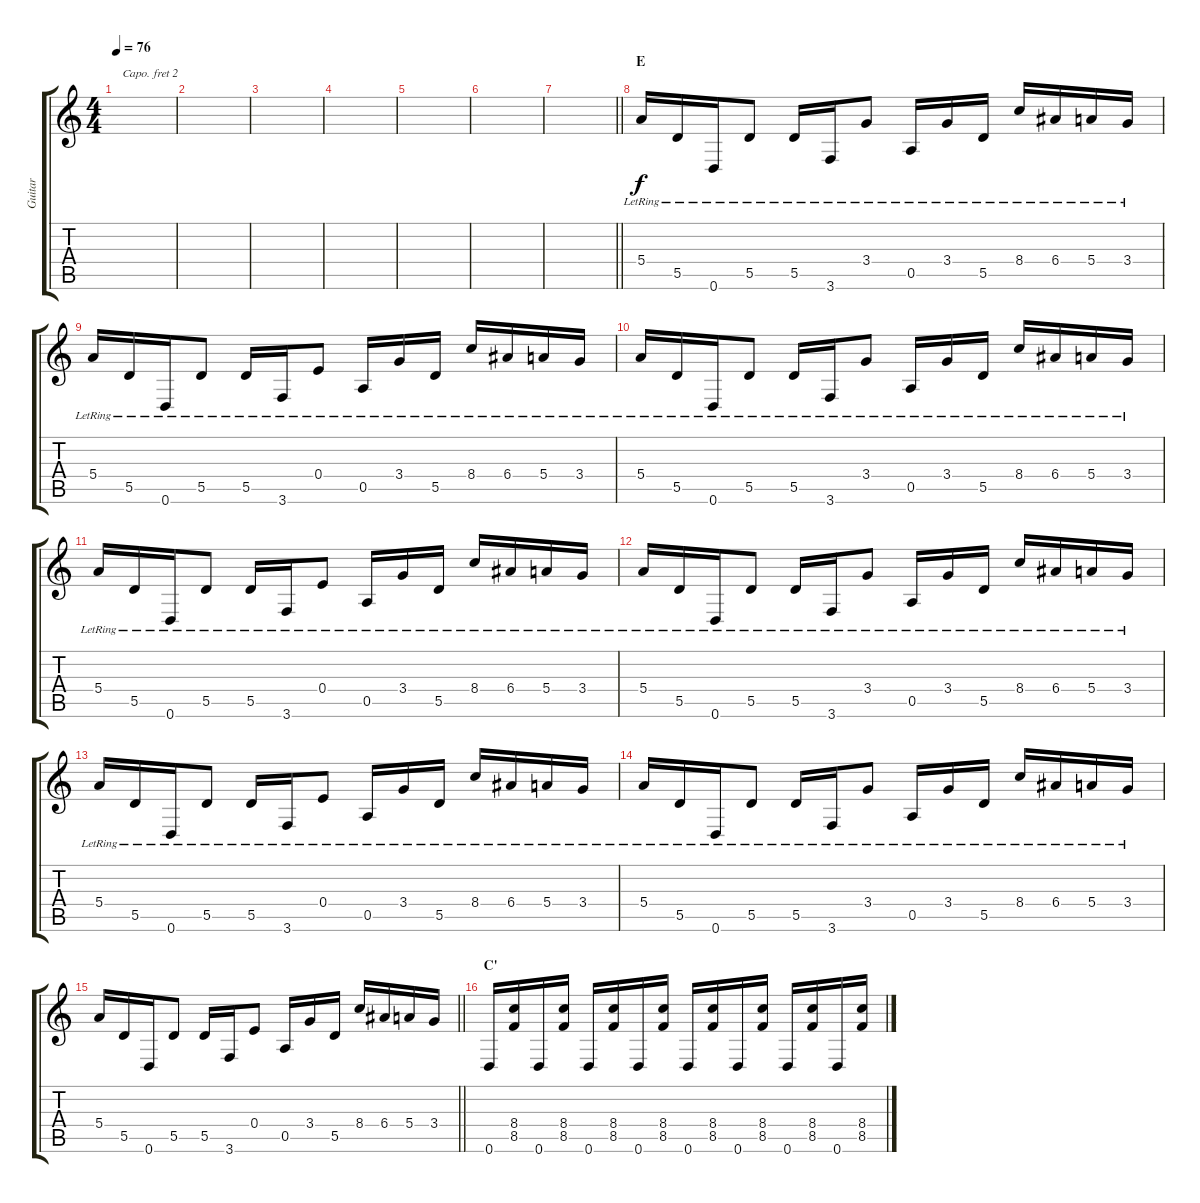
\track ("Guitar" "Guitar") {instrument overdrivenguitar}
\staff {score tabs}
\capo 2
\tuning (G4 E4 A3 D3 G2 C2) {hide}
\ts (4 4)
\tempo 76
\clef g2
\ks c
|
|
|
|
|
|
\barLineRight lightlight
|
\section ("" "E")
5.4{lr}.16{dy f} 5.5{lr}.16 0.6{lr}.16 5.5{lr}.8 5.5{lr}.16 3.6{lr}.16 3.4{lr}.8 0.5{lr}.16 3.4{lr}.16 5.5{lr}.16 8.4{lr}.16 6.4{lr}.16 5.4{lr}.16 3.4{lr}.16 |
5.4{lr}.16 5.5{lr}.16 0.6{lr}.16 5.5{lr}.8 5.5{lr}.16 3.6{lr}.16 0.4{lr}.8 0.5{lr}.16 3.4{lr}.16 5.5{lr}.16 8.4{lr}.16 6.4{lr}.16 5.4{lr}.16 3.4{lr}.16 |
5.4{lr}.16 5.5{lr}.16 0.6{lr}.16 5.5{lr}.8 5.5{lr}.16 3.6{lr}.16 3.4{lr}.8 0.5{lr}.16 3.4{lr}.16 5.5{lr}.16 8.4{lr}.16 6.4{lr}.16 5.4{lr}.16 3.4{lr}.16 |
5.4{lr}.16 5.5{lr}.16 0.6{lr}.16 5.5{lr}.8 5.5{lr}.16 3.6{lr}.16 0.4{lr}.8 0.5{lr}.16 3.4{lr}.16 5.5{lr}.16 8.4{lr}.16 6.4{lr}.16 5.4{lr}.16 3.4{lr}.16 |
5.4{lr}.16 5.5{lr}.16 0.6{lr}.16 5.5{lr}.8 5.5{lr}.16 3.6{lr}.16 3.4{lr}.8 0.5{lr}.16 3.4{lr}.16 5.5{lr}.16 8.4{lr}.16 6.4{lr}.16 5.4{lr}.16 3.4{lr}.16 |
5.4{lr}.16 5.5{lr}.16 0.6{lr}.16 5.5{lr}.8 5.5{lr}.16 3.6{lr}.16 0.4{lr}.8 0.5{lr}.16 3.4{lr}.16 5.5{lr}.16 8.4{lr}.16 6.4{lr}.16 5.4{lr}.16 3.4{lr}.16 |
5.4{lr}.16 5.5{lr}.16 0.6{lr}.16 5.5{lr}.8 5.5{lr}.16 3.6{lr}.16 3.4{lr}.8 0.5{lr}.16 3.4{lr}.16 5.5{lr}.16 8.4{lr}.16 6.4{lr}.16 5.4{lr}.16 3.4{lr}.16 |
\barLineRight lightlight
5.4.16 5.5.16 0.6.16 5.5.8 5.5.16 3.6.16 0.4.8 0.5.16 3.4.16 5.5.16 8.4.16 6.4.16 5.4.16 3.4.16 |
\section ("" "C'")
0.6.16 (8.4 8.5).16 0.6.16 (8.4 8.5).16 0.6.16 (8.4 8.5).16 0.6.16 (8.4 8.5).16 0.6.16 (8.4 8.5).16 0.6.16 (8.4 8.5).16 0.6.16 (8.4 8.5).16 0.6.16 (8.4 8.5).16
